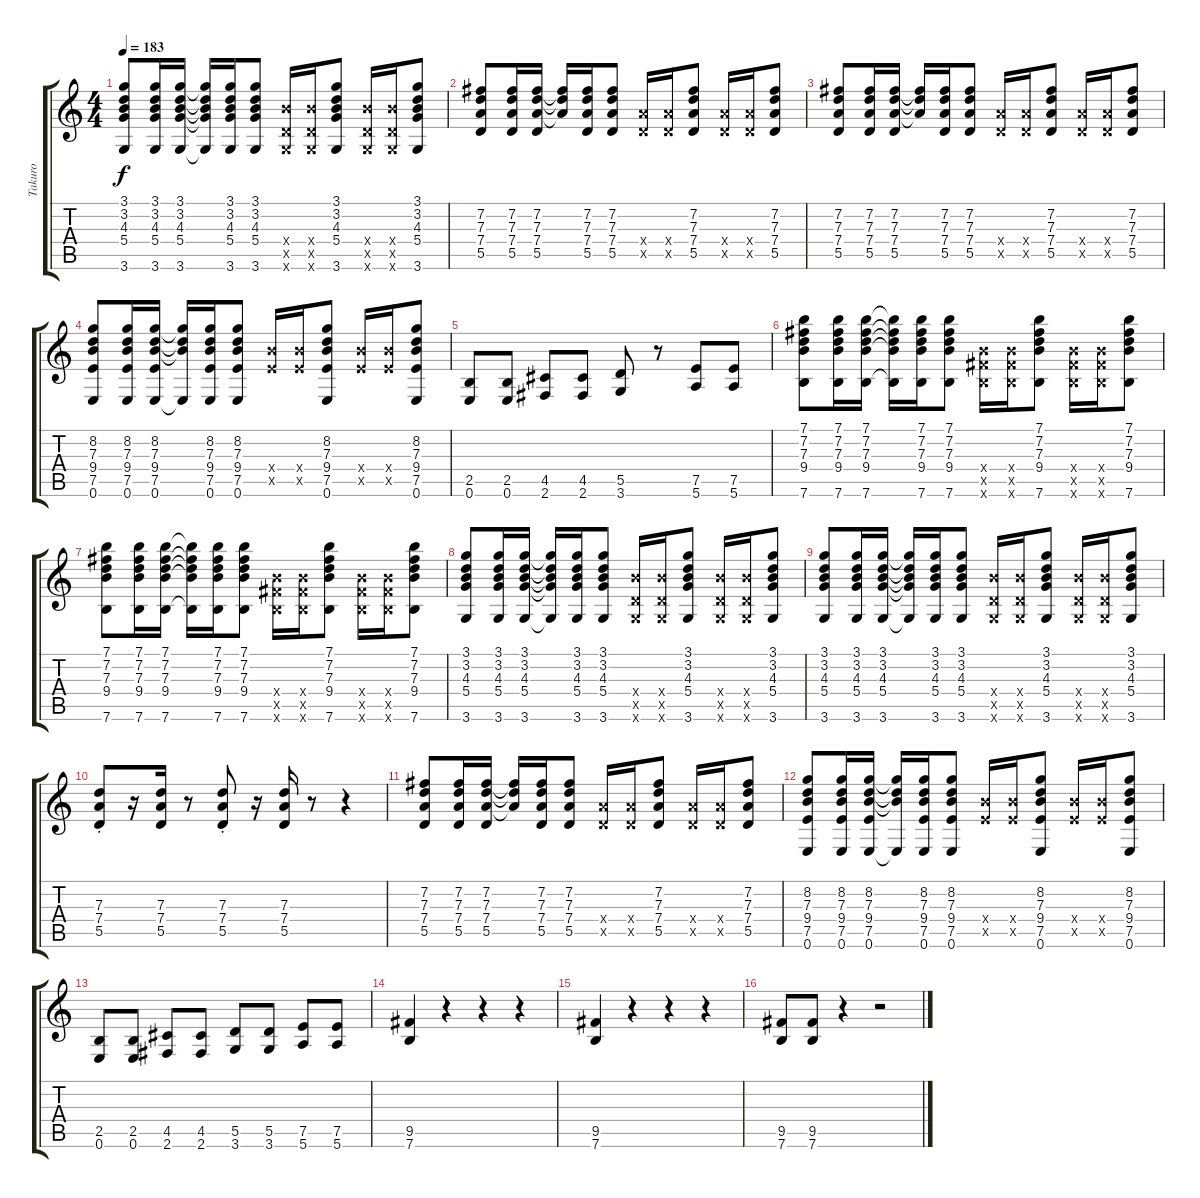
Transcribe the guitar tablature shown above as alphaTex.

\track ("Takuro" "Takuro") {instrument overdrivenguitar}
\staff {score tabs}
\tuning (E4 B3 G3 D3 A2 E2) {hide}
\ts (4 4)
\tempo 183
\clef g2
\ks c
(3.1 3.2 4.3 5.4 3.6).8{dy f} (3.1 3.2 4.3 5.4 3.6).16 (3.1 3.2 4.3 5.4 3.6).16 (3.1{t} 3.2{t} 4.3{t} 5.4{t} 3.6{t}).16 (3.1 3.2 4.3 5.4 3.6).16 (3.1 3.2 4.3 5.4 3.6).8 (9.4{x} 5.5{x} 3.6{x}).16 (9.4{x} 5.5{x} 3.6{x}).16 (3.1 3.2 4.3 5.4 3.6).8 (9.4{x} 5.5{x} 3.6{x}).16 (9.4{x} 5.5{x} 3.6{x}).16 (3.1 3.2 4.3 5.4 3.6).8 |
(7.2 7.3 7.4 5.5).8 (7.2 7.3 7.4 5.5).16 (7.2 7.3 7.4 5.5).16 (7.2{t} 7.3{t} 7.4{t}).16 (7.2 7.3 7.4 5.5).16 (7.2 7.3 7.4 5.5).8 (7.4{x} 5.5{x}).16 (7.4{x} 5.5{x}).16 (7.2 7.3 7.4 5.5).8 (7.4{x} 5.5{x}).16 (7.4{x} 5.5{x}).16 (7.2 7.3 7.4 5.5).8 |
(7.2 7.3 7.4 5.5).8 (7.2 7.3 7.4 5.5).16 (7.2 7.3 7.4 5.5).16 (7.2{t} 7.3{t} 7.4{t}).16 (7.2 7.3 7.4 5.5).16 (7.2 7.3 7.4 5.5).8 (7.4{x} 5.5{x}).16 (7.4{x} 5.5{x}).16 (7.2 7.3 7.4 5.5).8 (7.4{x} 5.5{x}).16 (7.4{x} 5.5{x}).16 (7.2 7.3 7.4 5.5).8 |
(8.2 7.3 9.4 7.5 0.6).8 (8.2 7.3 9.4 7.5 0.6).16 (8.2 7.3 9.4 7.5 0.6).16 (8.2{t} 7.3{t} 9.4{t} 0.6{t}).16 (8.2 7.3 9.4 7.5 0.6).16 (8.2 7.3 9.4 7.5 0.6).8 (9.4{x} 7.5{x}).16 (9.4{x} 7.5{x}).16 (8.2 7.3 9.4 7.5 0.6).8 (9.4{x} 7.5{x}).16 (9.4{x} 7.5{x}).16 (8.2 7.3 9.4 7.5 0.6).8 |
(2.5 0.6).8 (2.5 0.6).8 (4.5 2.6).8 (4.5 2.6).8 (5.5 3.6).8 r.8 (7.5 5.6).8 (7.5 5.6).8 |
(7.1 7.2 7.3 9.4 7.6).8 (7.1 7.2 7.3 9.4 7.6).16 (7.1 7.2 7.3 9.4 7.6).16 (7.1{t} 7.2{t} 7.3{t} 9.4{t} 7.6{t}).16 (7.1 7.2 7.3 9.4 7.6).16 (7.1 7.2 7.3 9.4 7.6).8 (9.4{x} 9.5{x} 7.6{x}).16 (9.4{x} 9.5{x} 7.6{x}).16 (7.1 7.2 7.3 9.4 7.6).8 (9.4{x} 9.5{x} 7.6{x}).16 (9.4{x} 9.5{x} 7.6{x}).16 (7.1 7.2 7.3 9.4 7.6).8 |
(7.1 7.2 7.3 9.4 7.6).8 (7.1 7.2 7.3 9.4 7.6).16 (7.1 7.2 7.3 9.4 7.6).16 (7.1{t} 7.2{t} 7.3{t} 9.4{t} 7.6{t}).16 (7.1 7.2 7.3 9.4 7.6).16 (7.1 7.2 7.3 9.4 7.6).8 (9.4{x} 9.5{x} 7.6{x}).16 (9.4{x} 9.5{x} 7.6{x}).16 (7.1 7.2 7.3 9.4 7.6).8 (9.4{x} 9.5{x} 7.6{x}).16 (9.4{x} 9.5{x} 7.6{x}).16 (7.1 7.2 7.3 9.4 7.6).8 |
(3.1 3.2 4.3 5.4 3.6).8 (3.1 3.2 4.3 5.4 3.6).16 (3.1 3.2 4.3 5.4 3.6).16 (3.1{t} 3.2{t} 4.3{t} 5.4{t} 3.6{t}).16 (3.1 3.2 4.3 5.4 3.6).16 (3.1 3.2 4.3 5.4 3.6).8 (9.4{x} 5.5{x} 3.6{x}).16 (9.4{x} 5.5{x} 3.6{x}).16 (3.1 3.2 4.3 5.4 3.6).8 (9.4{x} 5.5{x} 3.6{x}).16 (9.4{x} 5.5{x} 3.6{x}).16 (3.1 3.2 4.3 5.4 3.6).8 |
(3.1 3.2 4.3 5.4 3.6).8 (3.1 3.2 4.3 5.4 3.6).16 (3.1 3.2 4.3 5.4 3.6).16 (3.1{t} 3.2{t} 4.3{t} 5.4{t} 3.6{t}).16 (3.1 3.2 4.3 5.4 3.6).16 (3.1 3.2 4.3 5.4 3.6).8 (9.4{x} 5.5{x} 3.6{x}).16 (9.4{x} 5.5{x} 3.6{x}).16 (3.1 3.2 4.3 5.4 3.6).8 (9.4{x} 5.5{x} 3.6{x}).16 (9.4{x} 5.5{x} 3.6{x}).16 (3.1 3.2 4.3 5.4 3.6).8 |
(7.3{st} 7.4{st} 5.5{st}).8 r.16 (7.3 7.4 5.5).16 r.8 (7.3{st} 7.4{st} 5.5{st}).8 r.16 (7.3 7.4 5.5).16 r.8 r.4 |
(7.2 7.3 7.4 5.5).8 (7.2 7.3 7.4 5.5).16 (7.2 7.3 7.4 5.5).16 (7.2{t} 7.3{t} 7.4{t}).16 (7.2 7.3 7.4 5.5).16 (7.2 7.3 7.4 5.5).8 (7.4{x} 5.5{x}).16 (7.4{x} 5.5{x}).16 (7.2 7.3 7.4 5.5).8 (7.4{x} 5.5{x}).16 (7.4{x} 5.5{x}).16 (7.2 7.3 7.4 5.5).8 |
(8.2 7.3 9.4 7.5 0.6).8 (8.2 7.3 9.4 7.5 0.6).16 (8.2 7.3 9.4 7.5 0.6).16 (8.2{t} 7.3{t} 9.4{t} 0.6{t}).16 (8.2 7.3 9.4 7.5 0.6).16 (8.2 7.3 9.4 7.5 0.6).8 (9.4{x} 7.5{x}).16 (9.4{x} 7.5{x}).16 (8.2 7.3 9.4 7.5 0.6).8 (9.4{x} 7.5{x}).16 (9.4{x} 7.5{x}).16 (8.2 7.3 9.4 7.5 0.6).8 |
(2.5 0.6).8 (2.5 0.6).8 (4.5 2.6).8 (4.5 2.6).8 (5.5 3.6).8 (5.5 3.6).8 (7.5 5.6).8 (7.5 5.6).8 |
(9.5 7.6).4 r.4 r.4 r.4 |
(9.5 7.6).4 r.4 r.4 r.4 |
(9.5 7.6).8 (9.5 7.6).8 r.4 r.2
